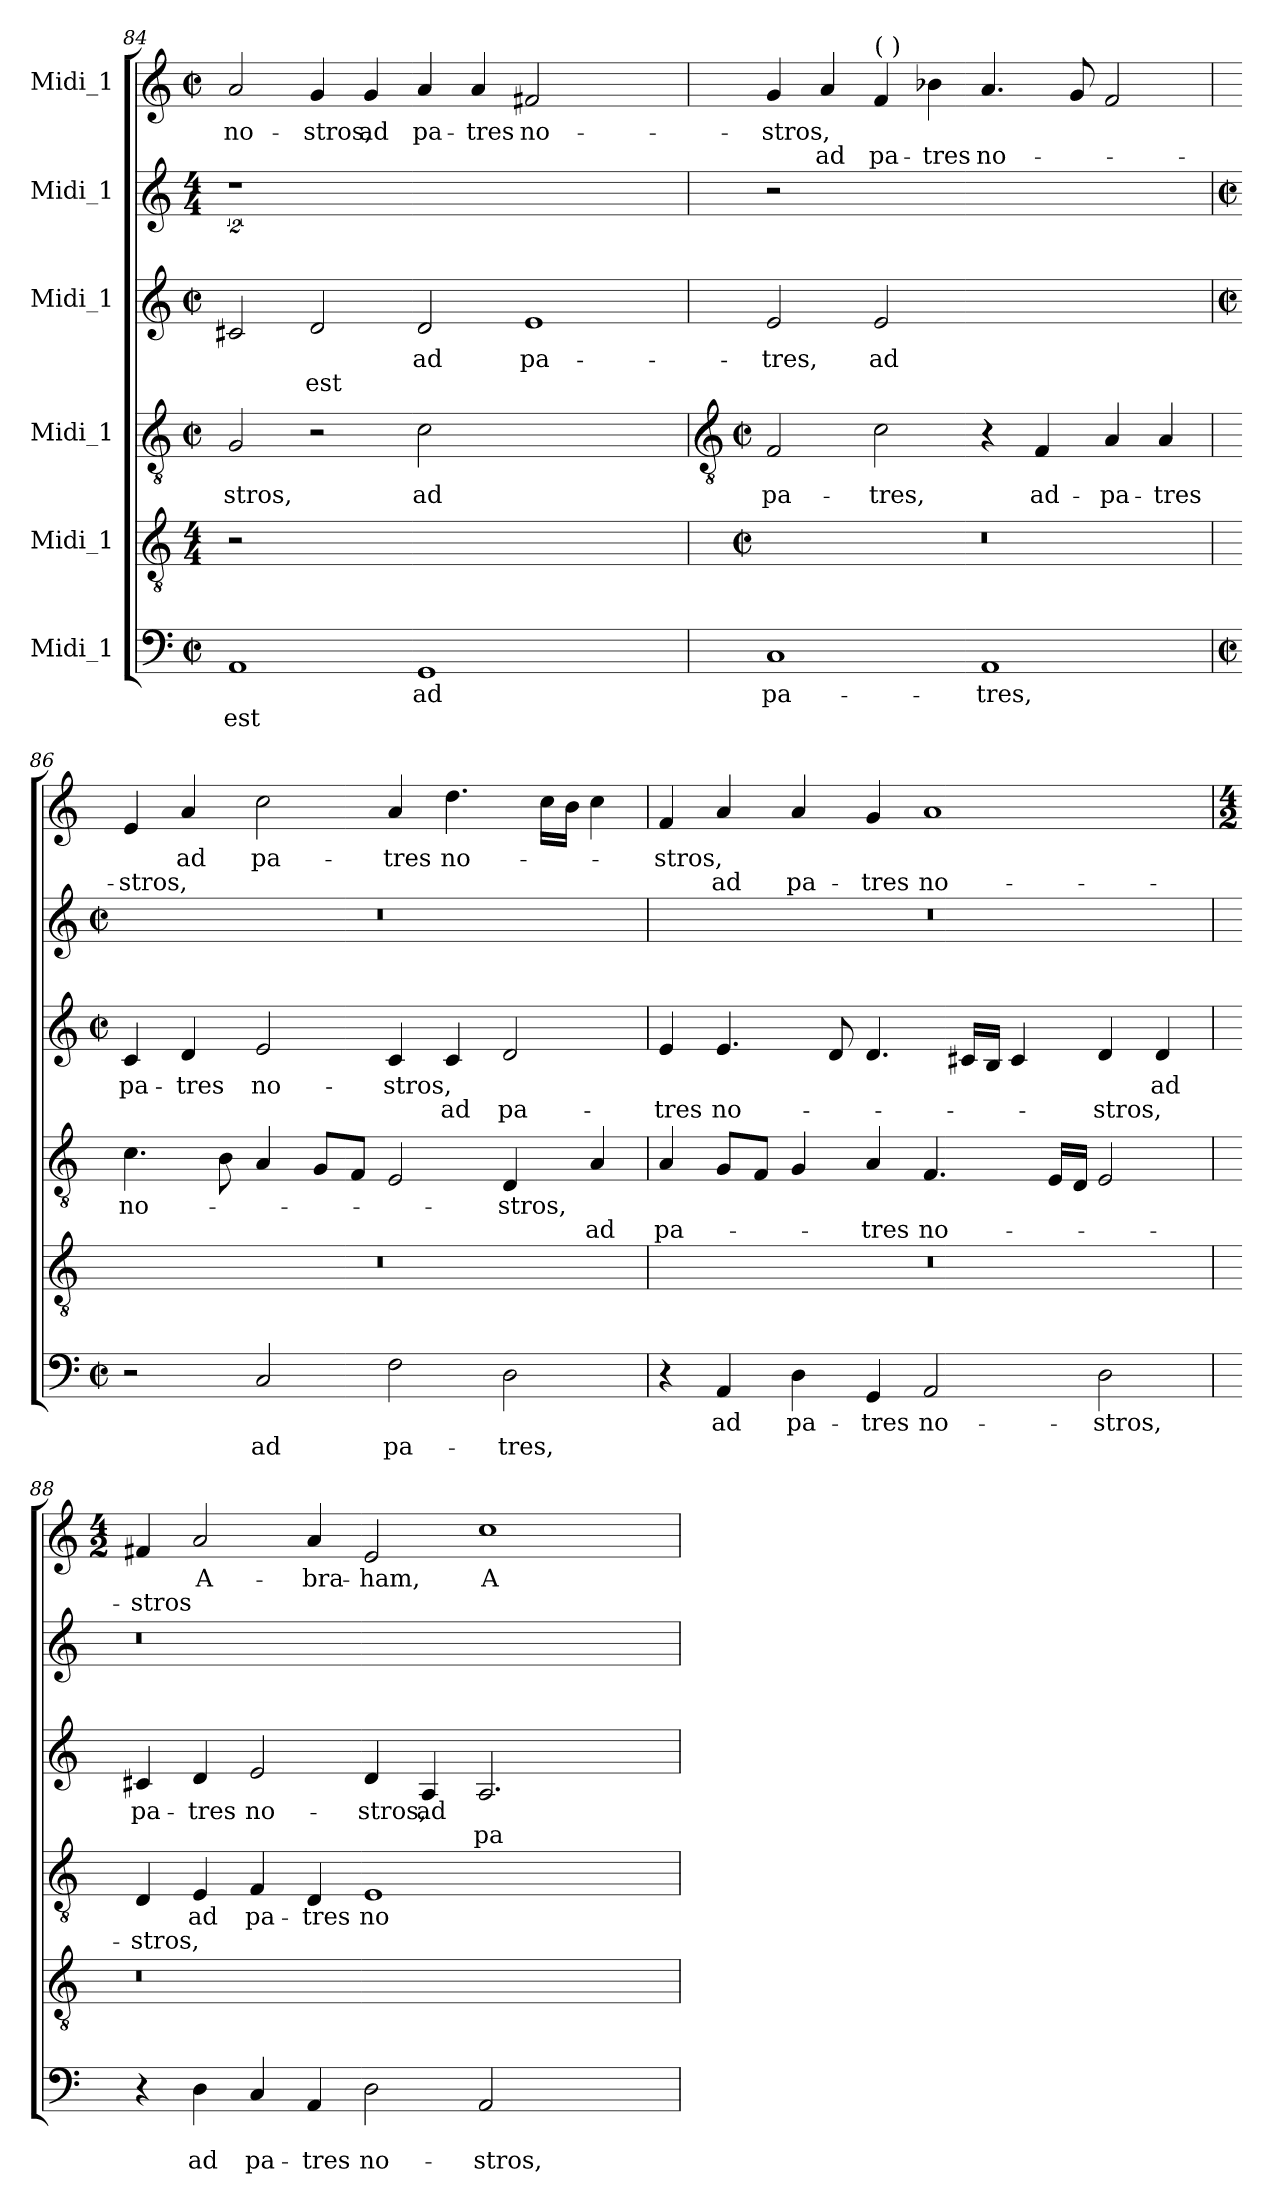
**kern	**text	**text	**kern	**kern	**text	**text	**kern	**text	**text	**kern	**kern	**text	**text
*part6	*part6	*part6	*part5	*part4	*part4	*part4	*part3	*part3	*part3	*part2	*part1	*part1	*part1
*staff6	*staff6	*staff6	*staff5	*staff4	*staff4	*staff4	*staff3	*staff3	*staff3	*staff2	*staff1	*staff1	*staff1
*I"Midi_1	*	*	*I"Midi_1	*I"Midi_1	*	*	*I"Midi_1	*	*	*I"Midi_1	*I"Midi_1	*	*
!!LO:LB:g=z
*clefF4	*	*	*clefGv2	*clefGv2	*	*	*clefG2	*	*	*clefG2	*clefG2	*	*
*k[]	*	*	*k[]	*k[]	*	*	*k[]	*	*	*k[]	*k[]	*	*
*C:	*	*	*C:	*C:	*	*	*C:	*	*	*C:	*C:	*	*
*M4/2	*	*	*M4/4	*M4/2	*	*	*M4/2	*	*	*M4/4	*M4/2	*	*
*met(c|)	*	*	*	*met(c|)	*	*	*met(c|)	*	*	*	*met(c|)	*	*
=84	=84	=84	=84	=84	=84	=84	=84	=84	=84	=84	=84	=84	=84
!	!	!LO:LY:b	!	!	!LO:LY:b	!	!	!	!	!	!	!LO:LY:b	!
1AA	.	est	2r	2G	-stros,	.	2c#X	.	.	2%5r	2a	no-	.
!	!	!	!	!	!	!	!	!	!LO:LY:b	!	!	!LO:LY:b	!
.	.	.	0ryy	2r	.	.	2d	.	est	.	4g	-stros,	.
!	!	!	!	!	!	!	!	!	!	!	!	!LO:LY:b	!
.	.	.	.	.	.	.	.	.	.	.	4g	ad	.
!	!LO:LY:b	!	!	!	!LO:LY:b	!	!	!LO:LY:b	!	!	!	!LO:LY:b	!
1GG	ad	.	.	2c	ad	.	2d	ad	.	.	4a	pa-	.
!	!	!	!	!	!	!	!	!	!	!	!	!LO:LY:b	!
.	.	.	.	.	.	.	.	.	.	.	4a	-tres	.
!	!	!	!	!	!	!	!	!LO:LY:b	!	!	!	!LO:LY:b	!
.	.	.	.	1ryy	.	.	1e	pa-	.	.	2f#X	no-	.
2ryy	.	.	.	.	.	.	.	.	.	.	2ryy	.	.
!!LO:LB:g=z
=85	=85	=85	=85	=85	=85	=85	=85	=85	=85	=85	=85	=85	=85
*	*	*	*	*clefGv2	*	*	*	*	*	*	*	*	*
*	*	*	*M4/2	*M4/2	*	*	*	*	*	*	*	*	*
*	*	*	*met(c|)	*met(c|)	*	*	*	*	*	*	*	*	*
!	!LO:LY:b	!	!	!	!LO:LY:b	!	!	!LO:LY:b	!	!	!	!LO:LY:b	!
1C	pa-	.	0r	2F	pa-	.	2e	-tres,	.	2r	4g	-stros,	.
!	!	!	!	!	!	!	!	!	!	!	!	!	!LO:LY:b
.	.	.	.	.	.	.	.	.	.	.	4a	.	ad
!	!	!	!	!	!	!	!	!	!	!	!LO:TX:a:t=(  )	!	!
!	!	!	!	!	!LO:LY:b	!	!	!LO:LY:b	!	!	!	!	!LO:LY:b
.	.	.	.	2c	-tres,	.	2e	ad	.	1.ryy	4f	.	pa-
!	!	!	!	!	!	!	!	!	!	!	!	!	!LO:LY:b
.	.	.	.	.	.	.	.	.	.	.	4b-	.	-tres
!	!LO:LY:b	!	!	!	!	!	!	!	!	!	!	!	!LO:LY:b
1AA	-tres,	.	.	4r	.	.	1ryy	.	.	.	4.a	.	no-
!	!	!	!	!	!LO:LY:b	!	!	!	!	!	!	!	!
.	.	.	.	4F	ad-	.	.	.	.	.	.	.	.
.	.	.	.	.	.	.	.	.	.	.	8g	.	.
!	!	!	!	!	!LO:LY:b	!	!	!	!	!	!	!	!
.	.	.	.	4A	-pa-	.	.	.	.	.	2f	.	.
!	!	!	!	!	!LO:LY:b	!	!	!	!	!	!	!	!
.	.	.	.	4A	-tres	.	.	.	.	.	.	.	.
!!LO:LB:g=z
=86	=86	=86	=86	=86	=86	=86	=86	=86	=86	=86	=86	=86	=86
*M4/2	*	*	*	*	*	*	*M4/2	*	*	*M4/2	*	*	*
*met(c|)	*	*	*	*	*	*	*met(c|)	*	*	*met(c|)	*	*	*
!	!	!	!	!	!LO:LY:b	!	!	!LO:LY:b	!	!	!	!	!LO:LY:b
2r	.	.	0r	4.c	no-	.	4c	pa-	.	0r	4e	.	-stros,
!	!	!	!	!	!	!	!	!LO:LY:b	!	!	!	!LO:LY:b	!
.	.	.	.	.	.	.	4d	-tres	.	.	4a	ad	.
.	.	.	.	8B	.	.	.	.	.	.	.	.	.
!	!	!LO:LY:b	!	!	!	!	!	!LO:LY:b	!	!	!	!LO:LY:b	!
2C	.	ad	.	4A	.	.	2e	no-	.	.	2cc	pa-	.
.	.	.	.	8GL	.	.	.	.	.	.	.	.	.
.	.	.	.	8FJ	.	.	.	.	.	.	.	.	.
!	!	!LO:LY:b	!	!	!	!	!	!LO:LY:b	!	!	!	!LO:LY:b	!
2F	.	pa-	.	2E	.	.	4c	-stros,	.	.	4a	-tres	.
!	!	!	!	!	!	!	!	!	!LO:LY:b	!	!	!LO:LY:b	!
.	.	.	.	.	.	.	4c	.	ad	.	4.dd	no-	.
!	!	!LO:LY:b	!	!	!LO:LY:b	!	!	!	!LO:LY:b	!	!	!	!
2D	.	-tres,	.	4D	-stros,	.	2d	.	pa-	.	.	.	.
.	.	.	.	.	.	.	.	.	.	.	16ccLL	.	.
.	.	.	.	.	.	.	.	.	.	.	16bJJ	.	.
!	!	!	!	!	!	!LO:LY:b	!	!	!	!	!	!	!
.	.	.	.	4A	.	ad	.	.	.	.	4cc	.	.
=87	=87	=87	=87	=87	=87	=87	=87	=87	=87	=87	=87	=87	=87
!	!	!	!	!	!	!LO:LY:b	!	!	!LO:LY:b	!	!	!LO:LY:b	!
4r	.	.	0r	4A	.	pa-	4e	.	-tres	0r	4f	-stros,	.
!	!LO:LY:b	!	!	!	!	!	!	!	!LO:LY:b	!	!	!	!LO:LY:b
4AA	ad	.	.	8GL	.	.	4.e	.	no-	.	4a	.	ad
.	.	.	.	8FJ	.	.	.	.	.	.	.	.	.
!	!LO:LY:b	!	!	!	!	!	!	!	!	!	!	!	!LO:LY:b
4D	pa-	.	.	4G	.	.	.	.	.	.	4a	.	pa-
.	.	.	.	.	.	.	8d	.	.	.	.	.	.
!	!LO:LY:b	!	!	!	!	!LO:LY:b	!	!	!	!	!	!	!LO:LY:b
4GG	-tres	.	.	4A	.	-tres	4.d	.	.	.	4g	.	-tres
!	!LO:LY:b	!	!	!	!	!LO:LY:b	!	!	!	!	!	!	!LO:LY:b
2AA	no-	.	.	4.F	.	no-	.	.	.	.	1a	.	no-
.	.	.	.	.	.	.	16c#LL	.	.	.	.	.	.
.	.	.	.	.	.	.	16BJJ	.	.	.	.	.	.
.	.	.	.	.	.	.	4c#	.	.	.	.	.	.
.	.	.	.	16ELL	.	.	.	.	.	.	.	.	.
.	.	.	.	16DJJ	.	.	.	.	.	.	.	.	.
!	!LO:LY:b	!	!	!	!	!	!	!	!LO:LY:b	!	!	!	!
2D	-stros,	.	.	2E	.	.	4d	.	-stros,	.	.	.	.
!	!	!	!	!	!	!	!	!LO:LY:b	!	!	!	!	!
.	.	.	.	.	.	.	4d	ad	.	.	.	.	.
!!LO:LB:g=z
=88	=88	=88	=88	=88	=88	=88	=88	=88	=88	=88	=88	=88	=88
*	*	*	*	*	*	*	*	*	*	*	*M4/2	*	*
!	!	!	!	!	!	!LO:LY:b	!	!LO:LY:b	!	!	!	!	!LO:LY:b
4r	.	.	0r	4D	.	-stros,	4c#X	pa-	.	0r	4f#X	.	-stros
!	!	!LO:LY:b	!	!	!LO:LY:b	!	!	!LO:LY:b	!	!	!	!LO:LY:b	!
4D	.	ad	.	4E	ad	.	4d	-tres	.	.	2a	A-	.
!	!	!LO:LY:b	!	!	!LO:LY:b	!	!	!LO:LY:b	!	!	!	!	!
4C	.	pa-	.	4F	pa-	.	2e	no-	.	.	.	.	.
!	!	!LO:LY:b	!	!	!LO:LY:b	!	!	!	!	!	!	!LO:LY:b	!
4AA	.	-tres	.	4D	-tres	.	.	.	.	.	4a	-bra-	.
!	!	!LO:LY:b	!	!	!LO:LY:b	!	!	!LO:LY:b	!	!	!	!LO:LY:b	!
2D	.	no-	.	1E	no-	.	4d	-stros,	.	.	2e	-ham,	.
!	!	!	!	!	!	!	!	!LO:LY:b	!	!	!	!	!
.	.	.	.	.	.	.	4A	ad	.	.	.	.	.
!	!	!LO:LY:b	!	!	!	!	!	!	!LO:LY:b	!	!	!LO:LY:b	!
2AA	.	-stros,	.	.	.	.	2.A	.	pa-	.	1cc	A-	.
2ryy	.	.	2ryy	2ryy	.	.	.	.	.	2ryy	.	.	.
.	.	.	.	.	.	.	4ryy	.	.	.	.	.	.
=	=	=	=	=	=	=	=	=	=	=	=	=	=
*-	*-	*-	*-	*-	*-	*-	*-	*-	*-	*-	*-	*-	*-
